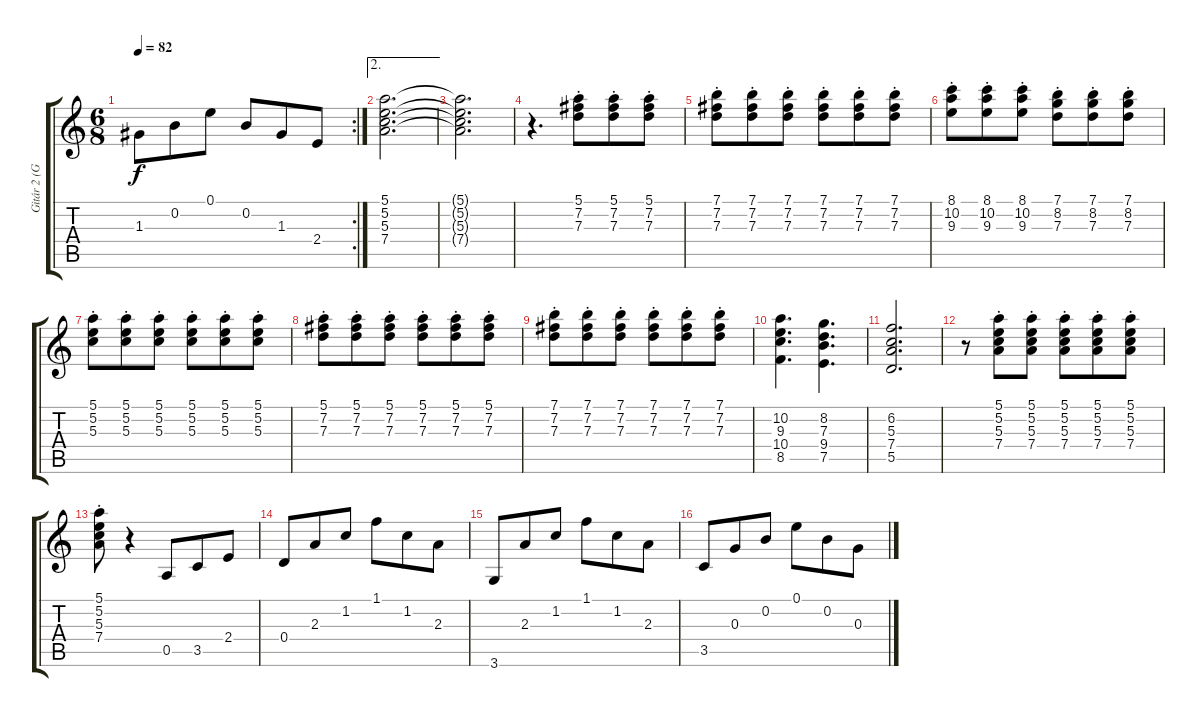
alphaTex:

\track ("Gitár 2 (Gary Moore)" "Gitár 2 (G") {instrument electricguitarclean}
\staff {score tabs}
\tuning (E4 B3 G3 D3 A2 E2) {hide}
\rc 2
\ts (6 8)
\tempo 82
\clef g2
\ks c
1.3.8{dy f} 0.2.8 0.1.8 0.2.8 1.3.8 2.4.8 |
\ae 2
(5.1 5.2 5.3 7.4).2{d} |
(5.1{t} 5.2{t} 5.3{t} 7.4{t}).2{d} |
r.4{d} (5.1{st} 7.2{st} 7.3{st}).8 (5.1{st} 7.2{st} 7.3{st}).8 (5.1{st} 7.2{st} 7.3{st}).8 |
(7.1{st} 7.2{st} 7.3{st}).8 (7.1{st} 7.2{st} 7.3{st}).8 (7.1{st} 7.2{st} 7.3{st}).8 (7.1{st} 7.2{st} 7.3{st}).8 (7.1{st} 7.2{st} 7.3{st}).8 (7.1{st} 7.2{st} 7.3{st}).8 |
(8.1{st} 10.2{st} 9.3{st}).8 (8.1{st} 10.2{st} 9.3{st}).8 (8.1{st} 10.2{st} 9.3{st}).8 (7.1{st} 8.2{st} 7.3{st}).8 (7.1{st} 8.2{st} 7.3{st}).8 (7.1{st} 8.2{st} 7.3{st}).8 |
(5.1{st} 5.2{st} 5.3{st}).8 (5.1{st} 5.2{st} 5.3{st}).8 (5.1{st} 5.2{st} 5.3{st}).8 (5.1{st} 5.2{st} 5.3{st}).8 (5.1{st} 5.2{st} 5.3{st}).8 (5.1{st} 5.2{st} 5.3{st}).8 |
(5.1{st} 7.2{st} 7.3{st}).8 (5.1{st} 7.2{st} 7.3{st}).8 (5.1{st} 7.2{st} 7.3{st}).8 (5.1{st} 7.2{st} 7.3{st}).8 (5.1{st} 7.2{st} 7.3{st}).8 (5.1{st} 7.2{st} 7.3{st}).8 |
(7.1{st} 7.2{st} 7.3{st}).8 (7.1{st} 7.2{st} 7.3{st}).8 (7.1{st} 7.2{st} 7.3{st}).8 (7.1{st} 7.2{st} 7.3{st}).8 (7.1{st} 7.2{st} 7.3{st}).8 (7.1{st} 7.2{st} 7.3{st}).8 |
(10.2 9.3 10.4 8.5).4{d} (8.2 7.3 9.4 7.5).4{d} |
(6.2 5.3 7.4 5.5).2{d} |
r.8 (5.1{st} 5.2{st} 5.3{st} 7.4{st}).8 (5.1{st} 5.2{st} 5.3{st} 7.4{st}).8 (5.1{st} 5.2{st} 5.3{st} 7.4{st}).8 (5.1{st} 5.2{st} 5.3{st} 7.4{st}).8 (5.1{st} 5.2{st} 5.3{st} 7.4{st}).8 |
(5.1{st} 5.2{st} 5.3{st} 7.4{st}).8 r.4 0.5.8 3.5.8 2.4.8 |
0.4.8 2.3.8 1.2.8 1.1.8 1.2.8 2.3.8 |
3.6.8 2.3.8 1.2.8 1.1.8 1.2.8 2.3.8 |
3.5.8 0.3.8 0.2.8 0.1.8 0.2.8 0.3.8
